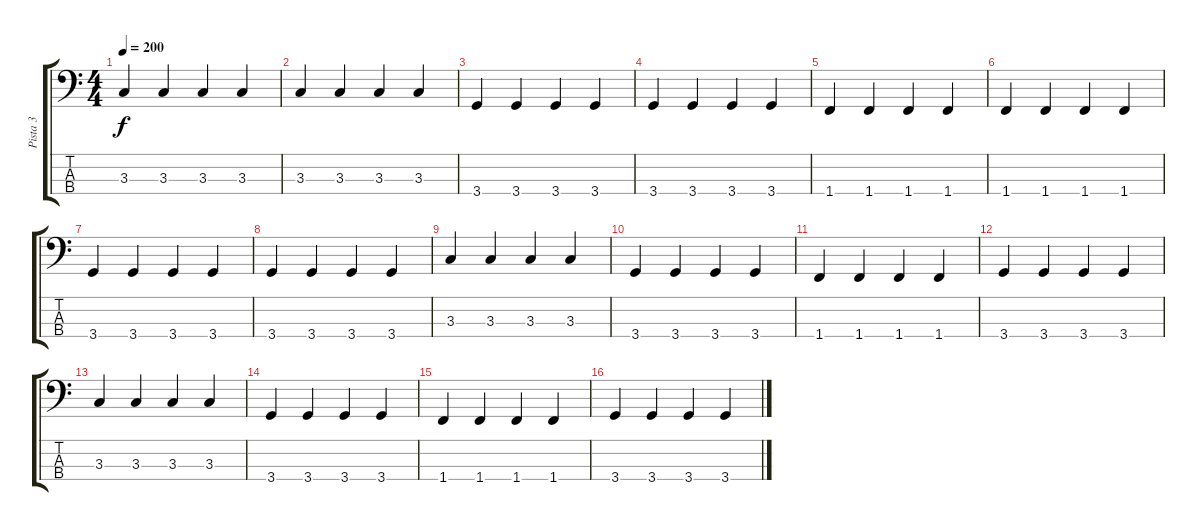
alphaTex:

\track ("Pista 3" "Pista 3") {instrument electricbasspick}
\staff {score tabs}
\tuning (G2 D2 A1 E1) {hide}
\ts (4 4)
\tempo 200
\clef f4
\ks c
3.3.4{dy f} 3.3.4 3.3.4 3.3.4 |
3.3.4 3.3.4 3.3.4 3.3.4 |
3.4.4 3.4.4 3.4.4 3.4.4 |
3.4.4 3.4.4 3.4.4 3.4.4 |
1.4.4 1.4.4 1.4.4 1.4.4 |
1.4.4 1.4.4 1.4.4 1.4.4 |
3.4.4 3.4.4 3.4.4 3.4.4 |
3.4.4 3.4.4 3.4.4 3.4.4 |
3.3.4 3.3.4 3.3.4 3.3.4 |
3.4.4 3.4.4 3.4.4 3.4.4 |
1.4.4 1.4.4 1.4.4 1.4.4 |
3.4.4 3.4.4 3.4.4 3.4.4 |
3.3.4 3.3.4 3.3.4 3.3.4 |
3.4.4 3.4.4 3.4.4 3.4.4 |
1.4.4 1.4.4 1.4.4 1.4.4 |
3.4.4 3.4.4 3.4.4 3.4.4
